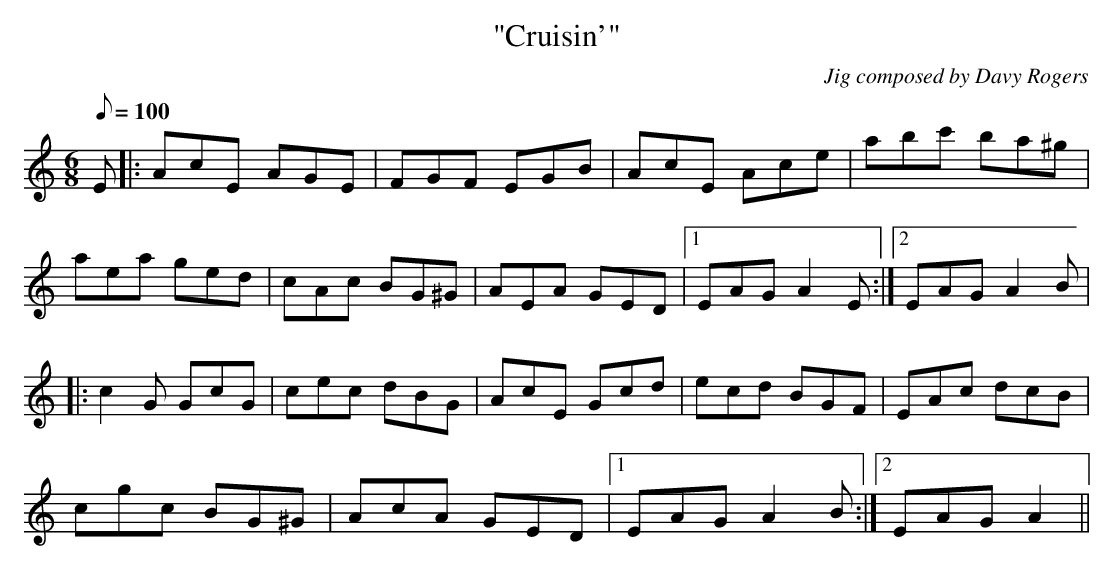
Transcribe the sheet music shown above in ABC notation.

X:1
T:"Cruisin'"
C:Jig composed by Davy Rogers
L:1/8
Q:100
K:Am
M:6/8
E |: AcE AGE | FGF EGB | AcE Ace | abc' ba^g |
aea ged | cAc BG^G | AEA GED |1 EAG A2E :|2 EAG A2B |
|: c2G GcG | cec dBG | AcE Gcd | ecd BGF | EAc dcB |
cgc BG^G | AcA GED |1 EAG A2B :|2 EAG A2 ||
